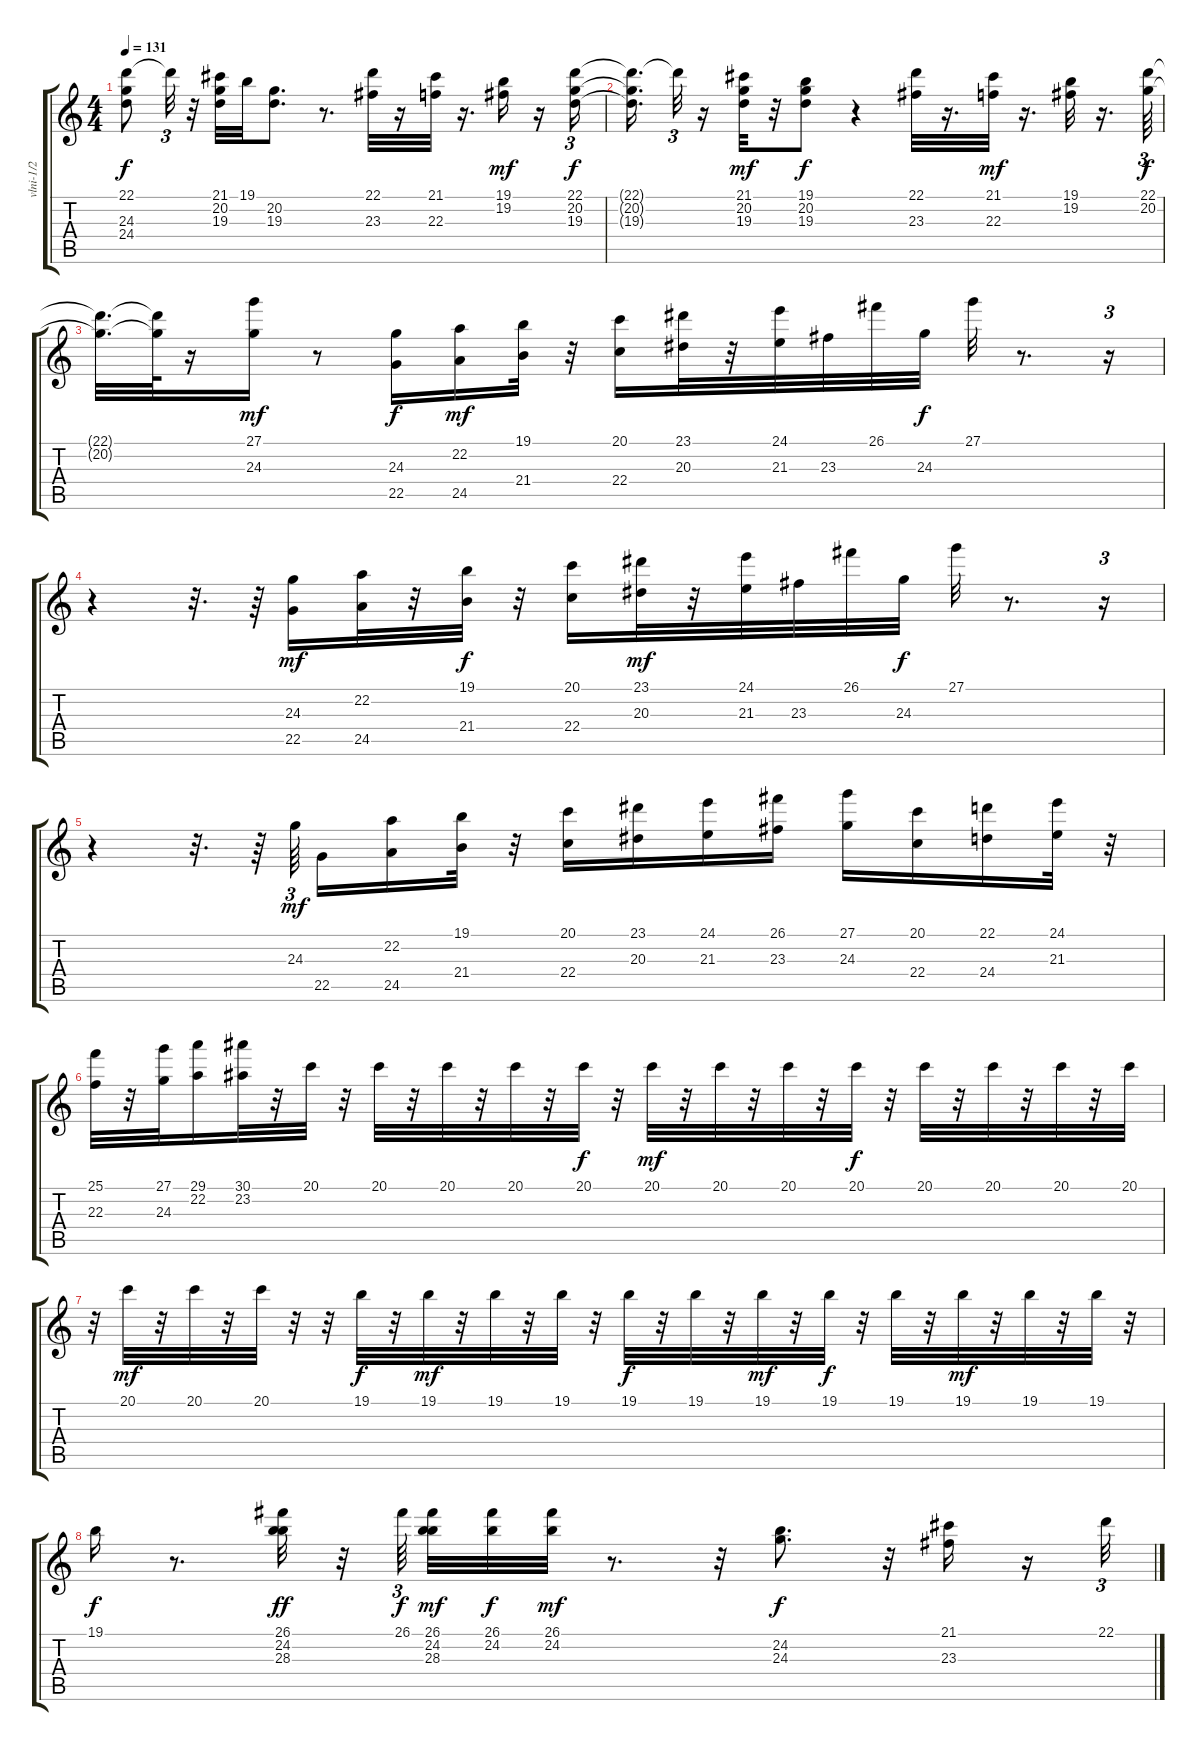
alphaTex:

\track ("vlni-1/2" "vlni-1/2") {instrument stringensemble2}
\staff {score tabs}
\tuning (E4 B3 G3 D3 A2 E2) {hide}
\ts (4 4)
\tempo 131
\clef g2
\ks c
(22.1{t} 24.3{t} 24.4{t}).8{dy f} 22.1{t}.32{tu (3 2)} r.32 (21.1 20.2 19.3).32 19.1.32 (20.2 19.3).8{d} r.8{d} (22.1 23.3).32 r.16 (21.1 22.3).32 r.16{d} (19.1 19.2).16{dy mf} r.16 (22.1 20.2 19.3).16{tu (3 2) dy f} |
(22.1{t} 20.2{t} 19.3{t}).16{d} 22.1{t}.32{tu (3 2)} r.16 (21.1 20.2 19.3).32{dy mf} r.32 (19.1 20.2 19.3).8{dy f} r.4 (22.1 23.3).32 r.16{d} (21.1 22.3).32{dy mf} r.16{d} (19.1 19.2).32 r.16{d} (22.1 20.2).64{tu (3 2) dy f} |
(22.1{t} 20.2{t}).32{d} (22.1{t} 20.2{t}).64 r.16 (27.1 24.3).16{dy mf} r.8 (24.3 22.5).16{dy f} (22.2 24.5).16{dy mf} (19.1 21.4).32 r.32 (20.1 22.4).16 (23.1 20.3).32 r.32 (24.1 21.3).32 23.3.32 26.1.32 24.3.32{dy f} 27.1.32 r.8{d} r.16{tu (3 2)} |
r.4 r.32{d} r.64 (24.3 22.5).16{dy mf} (22.2 24.5).32 r.32 (19.1 21.4).32{dy f} r.32 (20.1 22.4).16 (23.1 20.3).32{dy mf} r.32 (24.1 21.3).32 23.3.32 26.1.32 24.3.32{dy f} 27.1.32 r.8{d} r.16{tu (3 2)} |
r.4 r.32{d} r.64 24.3.64{tu (3 2) dy mf beam splitsecondary} 22.5.16 (22.2 24.5).16 (19.1 21.4).32 r.32 (20.1 22.4).16 (23.1 20.3).16 (24.1 21.3).16 (26.1 23.3).16 (27.1 24.3).16 (20.1 22.4).16 (22.1 24.4).16 (24.1 21.3).32 r.32 |
(25.1 22.3).32 r.32 (27.1 24.3).32 (29.1 22.2).16 (30.1 23.2).32 r.32 20.1.32 r.32 20.1.32 r.32 20.1.32 r.32 20.1.32 r.32 20.1.32{dy f} r.32 20.1.32{dy mf} r.32 20.1.32 r.32 20.1.32 r.32 20.1.32{dy f} r.32 20.1.32 r.32 20.1.32 r.32 20.1.32 r.32 20.1.32 |
r.32 20.1.32{dy mf} r.32 20.1.32 r.32 20.1.32 r.32 r.32 19.1.32{dy f} r.32 19.1.32{dy mf} r.32 19.1.32 r.32 19.1.32 r.32 19.1.32{dy f} r.32 19.1.32 r.32 19.1.32{dy mf} r.32 19.1.32{dy f} r.32 19.1.32 r.32 19.1.32{dy mf} r.32 19.1.32 r.32 19.1.32 r.32 |
19.1.16{dy f} r.8{d} (26.1 24.2 28.3).32{dy ff} r.32 26.1.64{tu (3 2) dy f beam splitsecondary} (26.1 24.2 28.3).32{dy mf} (26.1 24.2).32{dy f} (26.1 24.2).32{dy mf} r.8{d} r.32 (24.2 24.3).8{d dy f} r.32 (21.1 23.3).16 r.16 22.1.32{tu (3 2)}
